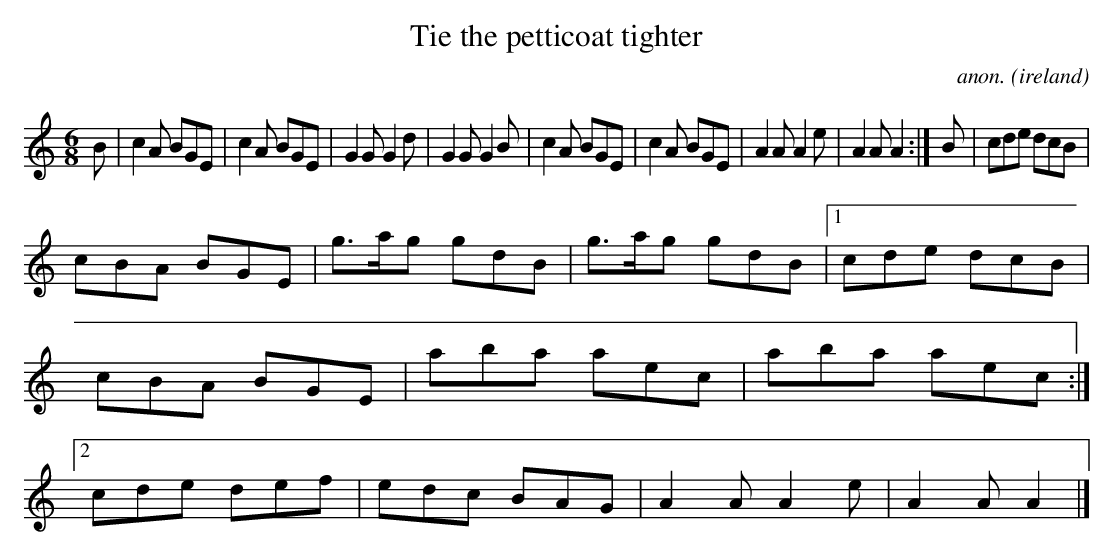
X:1
T:Tie the petticoat tighter
O:ireland
C:anon.
M:6/8
L:1/8
K:Am
B|c2A BGE|c2A BGE|G2G G2d|G2G G2B|c2A BGE|c2A BGE|A2A A2e|A2A A2:|B|cde dcB|
cBA BGE|g>ag gdB|g>ag gdB|[1cde dcB|cBA BGE|aba aec|aba aec:|[2cde def|edc BAG|A2A A2e|A2A A2|]
